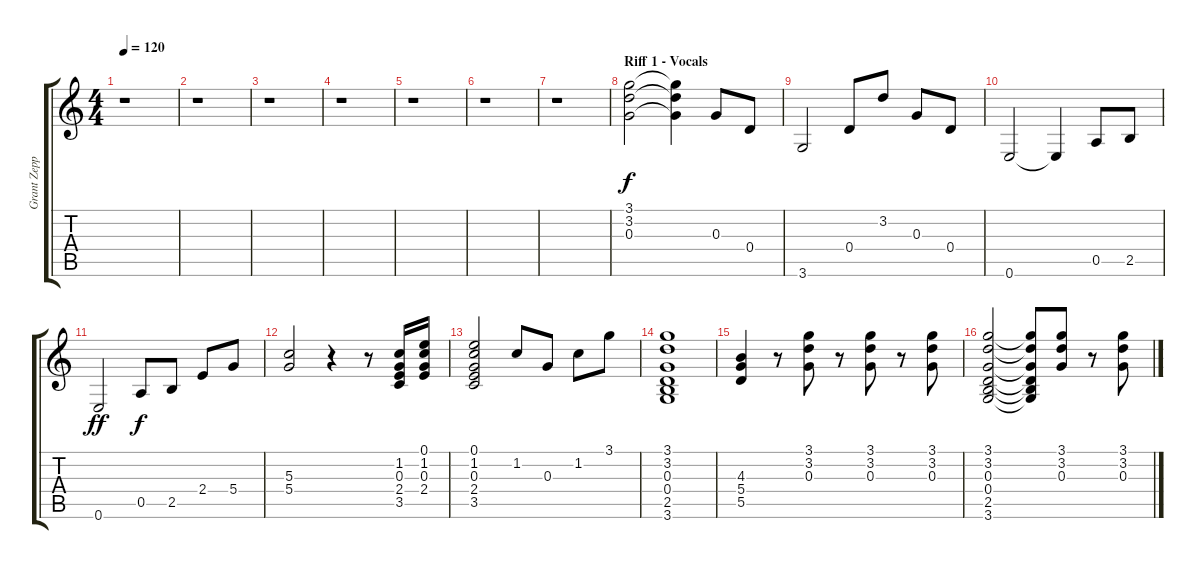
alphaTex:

\track ("Grant Zeppelin" "Grant Zepp") {instrument acousticguitarsteel}
\staff {score tabs}
\tuning (E4 B3 G3 D3 A2 E2) {hide}
\ts (4 4)
\tempo 120
\clef g2
\ks c
r.1{dy mf} |
r.1 |
r.1 |
r.1 |
r.1 |
r.1 |
r.1 |
\section ("" "Riff 1 - Vocals ")
(3.1 3.2 0.3).2{dy f} (3.1{t} 3.2{t} 0.3{t}).4 0.3.8 0.4.8 |
3.6.2 0.4.8 3.2.8 0.3.8 0.4.8 |
0.6.2 0.6{t}.4 0.5.8 2.5.8 |
0.6.2{dy ff} 0.5.8{dy f} 2.5.8 2.4.8 5.4.8 |
(5.3 5.4).2 r.4 r.8 (1.2 0.3 2.4 3.5).16 (0.1 1.2 0.3 2.4).16 |
(0.1 1.2 0.3 2.4 3.5).2 1.2.8 0.3.8 1.2.8 3.1.8 |
(3.1 3.2 0.3 0.4 2.5 3.6).1 |
(4.3 5.4 5.5).4 r.8 (3.1 3.2 0.3).8 r.8 (3.1 3.2 0.3).8 r.8 (3.1 3.2 0.3).8 |
(3.1 3.2 0.3 0.4 2.5 3.6).2 (3.1{t} 3.2{t} 0.3{t} 0.4{t} 2.5{t} 3.6{t}).8 (3.1 3.2 0.3).8 r.8 (3.1 3.2 0.3).8
